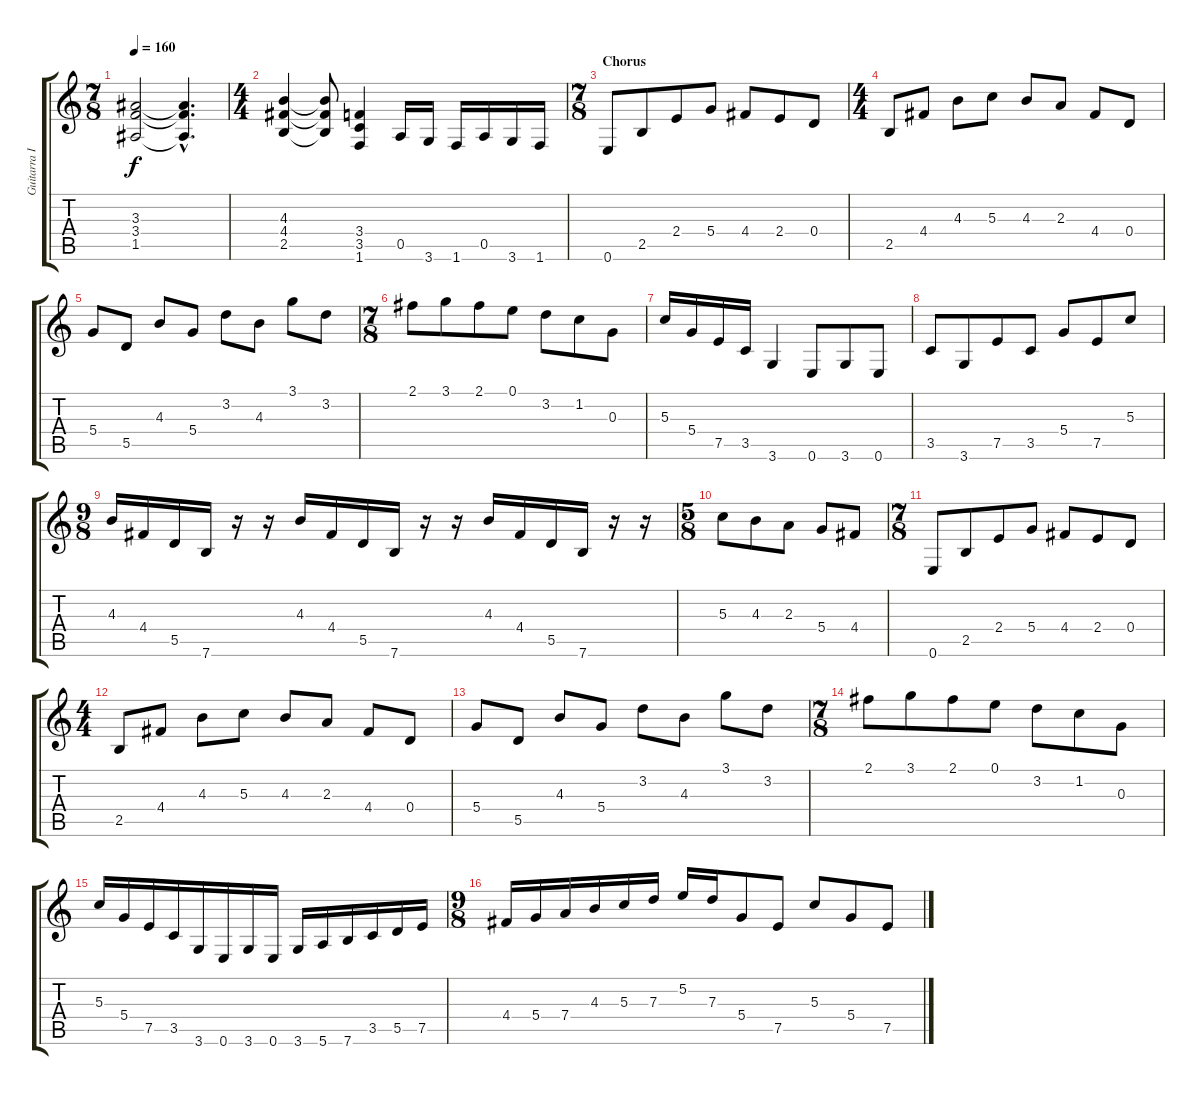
\track ("Guitarra II (Solos)" "Guitarra I") {instrument overdrivenguitar}
\staff {score tabs}
\tuning (E4 B3 G3 D3 A2 E2) {hide}
\ts (7 8)
\tempo 160
\clef g2
\ks c
(3.3 3.4 1.5).2{dy f} (3.3{hac t} 3.4{hac t} 1.5{hac t}).4{d} |
\ts (4 4)
(4.3 4.4 2.5).4 (4.3{t} 4.4{t} 2.5{t}).8 (3.4 3.5 1.6).4 0.5.16 3.6.16 1.6.16 0.5.16 3.6.16 1.6.16 |
\ts (7 8)
\section ("" "Chorus")
0.6.8{volume 16 balance 2 instrument overdrivenguitar} 2.5.8 2.4.8 5.4.8 4.4.8 2.4.8 0.4.8 |
\ts (4 4)
2.5.8 4.4.8 4.3.8 5.3.8 4.3.8 2.3.8 4.4.8 0.4.8 |
5.4.8 5.5.8 4.3.8 5.4.8 3.2.8 4.3.8 3.1.8 3.2.8 |
\ts (7 8)
2.1.8 3.1.8 2.1.8 0.1.8 3.2.8 1.2.8 0.3.8 |
5.3.16 5.4.16 7.5.16 3.5.16 3.6.4 0.6.8 3.6.8 0.6.8 |
3.5.8 3.6.8 7.5.8 3.5.8 5.4.8 7.5.8 5.3.8 |
\ts (9 8)
4.3.16 4.4.16 5.5.16 7.6.16 r.16 r.16 4.3.16 4.4.16 5.5.16 7.6.16 r.16 r.16 4.3.16 4.4.16 5.5.16 7.6.16 r.16 r.16 |
\ts (5 8)
5.3.8 4.3.8 2.3.8 5.4.8 4.4.8 |
\ts (7 8)
0.6.8 2.5.8 2.4.8 5.4.8 4.4.8 2.4.8 0.4.8 |
\ts (4 4)
2.5.8 4.4.8 4.3.8 5.3.8 4.3.8 2.3.8 4.4.8 0.4.8 |
5.4.8 5.5.8 4.3.8 5.4.8 3.2.8 4.3.8 3.1.8 3.2.8 |
\ts (7 8)
2.1.8 3.1.8 2.1.8 0.1.8 3.2.8 1.2.8 0.3.8 |
5.3.16 5.4.16 7.5.16 3.5.16 3.6.16 0.6.16 3.6.16 0.6.16 3.6.16 5.6.16 7.6.16 3.5.16 5.5.16 7.5.16 |
\ts (9 8)
4.4.16 5.4.16 7.4.16 4.3.16 5.3.16 7.3.16 5.2.16 7.3.16 5.4.8 7.5.8 5.3.8 5.4.8 7.5.8
